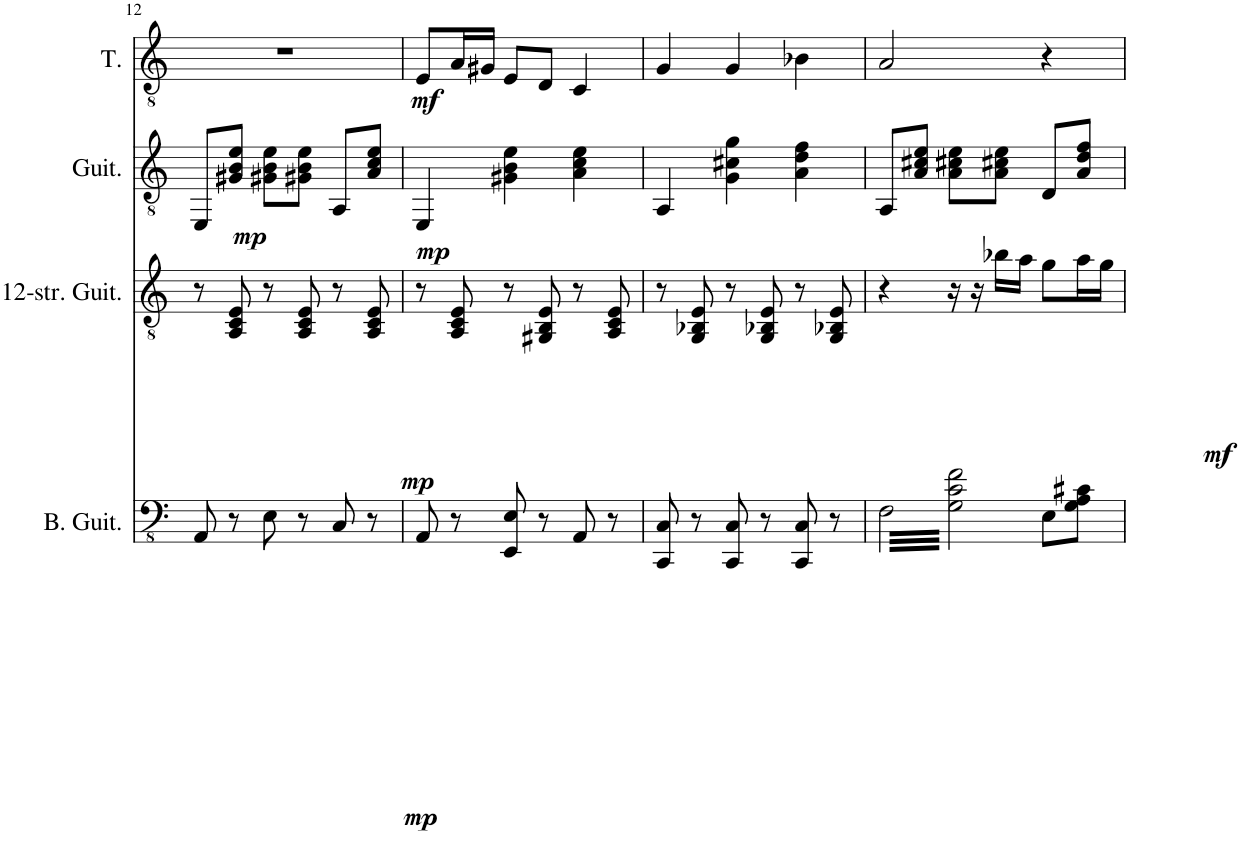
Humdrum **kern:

**kern	**dynam	**kern	**dynam	**kern	**dynam	**kern	**dynam
*part4	*part4	*part3	*part3	*part2	*part2	*part1	*part1
*staff4	*staff4	*staff3	*staff3	*staff2	*staff2	*staff1	*staff1
*I"Bass Guitar	*	*I"12-string Guitar	*	*I"Guitar	*	*I"Tenor	*
*I'B. Guit.	*	*I'12-str. Guit.	*	*I'Guit.	*	*I'T.	*
!!LO:PB:g=z
*clefFv4	*	*clefGv2	*	*clefGv2	*	*clefGv2	*
*k[]	*	*k[]	*	*k[]	*	*k[]	*
*M3/4	*	*M3/4	*	*M3/4	*	*M3/4	*
=12	=12	=12	=12	=12	=12	=12	=12
!	!	!	!	!	!LO:DY:b	!	!
8AAA/	.	8r	.	8EE/L	mp	2.r	.
8r	.	8AA/ 8C/ 8E/	.	8G#X/ 8B/ 8e/J	.	.	.
8EE\	.	8r	.	8G#X\ 8B\ 8e\L	.	.	.
8r	.	8AA/ 8C/ 8E/	.	8G#X\ 8B\ 8e\J	.	.	.
8CC/	.	8r	.	8AA/L	.	.	.
8r	.	8AA/ 8C/ 8E/	.	8A/ 8c/ 8e/J	.	.	.
=13	=13	=13	=13	=13	=13	=13	=13
!	!LO:DY:b	!	!LO:DY:b	!	!LO:DY:b	!	!LO:DY:b
8AAA/	mp	8r	mp	4EE/	mp	8E/L	mf
8r	.	8AA/ 8C/ 8E/	.	.	.	16A/L	.
.	.	.	.	.	.	16G#X/JJ	.
8EEE/ 8EE/	.	8r	.	4G#X\ 4B\ 4e\	.	8E/L	.
8r	.	8GG#X/ 8BB/ 8E/	.	.	.	8D/J	.
8AAA/	.	8r	.	4A\ 4c\ 4e\	.	4C/	.
8r	.	8AA/ 8C/ 8E/	.	.	.	.	.
=14	=14	=14	=14	=14	=14	=14	=14
8CCC/ 8CC/	.	8r	.	4AA/	.	4G/	.
8r	.	8GG/ 8BB-X/ 8E/	.	.	.	.	.
8CCC/ 8CC/	.	8r	.	4G\ 4c#X\ 4g\	.	4G/	.
8r	.	8GG/ 8BB-X/ 8E/	.	.	.	.	.
8CCC/ 8CC/	.	8r	.	4A\ 4d\ 4f\	.	4B-X\	.
8r	.	8GG/ 8BB-X/ 8E/	.	.	.	.	.
=15	=15	=15	=15	=15	=15	=15	=15
*tremolo	*	*	*	*	*	*	*
64FF\LLLL	.	4r	.	8AA/L	.	2A/	.
64GG\ 64C\ 64F\	.	.	.	.	.	.	.
64FF\	.	.	.	.	.	.	.
64GG\ 64C\ 64F\	.	.	.	.	.	.	.
64FF\	.	.	.	.	.	.	.
64GG\ 64C\ 64F\	.	.	.	.	.	.	.
64FF\	.	.	.	.	.	.	.
64GG\ 64C\ 64F\	.	.	.	.	.	.	.
64FF\	.	.	.	8A/ 8c#X/ 8e/J	.	.	.
64GG\ 64C\ 64F\	.	.	.	.	.	.	.
64FF\	.	.	.	.	.	.	.
64GG\ 64C\ 64F\	.	.	.	.	.	.	.
64FF\	.	.	.	.	.	.	.
64GG\ 64C\ 64F\	.	.	.	.	.	.	.
64FF\	.	.	.	.	.	.	.
64GG\ 64C\ 64F\	.	.	.	.	.	.	.
64FF\	.	16r	.	8A\ 8c#X\ 8e\L	.	.	.
64GG\ 64C\ 64F\	.	.	.	.	.	.	.
64FF\	.	.	.	.	.	.	.
64GG\ 64C\ 64F\	.	.	.	.	.	.	.
64FF\	.	16r	.	.	.	.	.
64GG\ 64C\ 64F\	.	.	.	.	.	.	.
64FF\	.	.	.	.	.	.	.
64GG\ 64C\ 64F\	.	.	.	.	.	.	.
!	!	!	!LO:DY:b	!	!	!	!
64FF\	.	16b-X\LL	mf	8A\ 8c#X\ 8e\J	.	.	.
64GG\ 64C\ 64F\	.	.	.	.	.	.	.
64FF\	.	.	.	.	.	.	.
64GG\ 64C\ 64F\	.	.	.	.	.	.	.
64FF\	.	16a\JJ	.	.	.	.	.
64GG\ 64C\ 64F\	.	.	.	.	.	.	.
64FF\	.	.	.	.	.	.	.
64GG\ 64C\ 64F\JJJJ	.	.	.	.	.	.	.
*Xtremolo	*	*	*	*	*	*	*
8EE\L	.	8g\L	.	8D/L	.	4r	.
.	.	.	.	.	.	.	.
.	.	.	.	.	.	.	.
.	.	.	.	.	.	.	.
.	.	.	.	.	.	.	.
.	.	.	.	.	.	.	.
.	.	.	.	.	.	.	.
.	.	.	.	.	.	.	.
8GG\ 8AA\ 8C#X\J	.	16a\L	.	8A/ 8d/ 8f/J	.	.	.
.	.	.	.	.	.	.	.
.	.	.	.	.	.	.	.
.	.	.	.	.	.	.	.
.	.	16g\JJ	.	.	.	.	.
.	.	.	.	.	.	.	.
.	.	.	.	.	.	.	.
.	.	.	.	.	.	.	.
=	=	=	=	=	=	=	=
*-	*-	*-	*-	*-	*-	*-	*-
